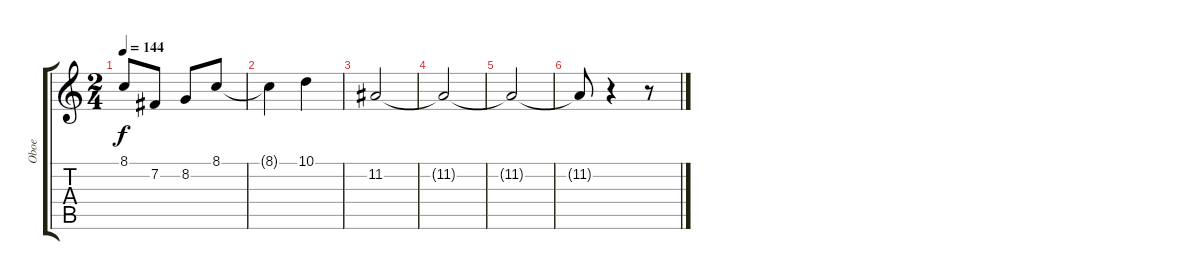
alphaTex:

\track ("Oboe                " "Oboe      ") {instrument oboe}
\staff {score tabs}
\tuning (E4 B3 G3 D3 A2 E2) {hide}
\ts (2 4)
\tempo 144
\clef g2
\ks c
8.1.8{dy f} 7.2.8 8.2.8 8.1.8 |
8.1{t}.4 10.1.4 |
11.2.2 |
11.2{t}.2 |
11.2{t}.2 |
11.2{t}.8 r.4 r.8
